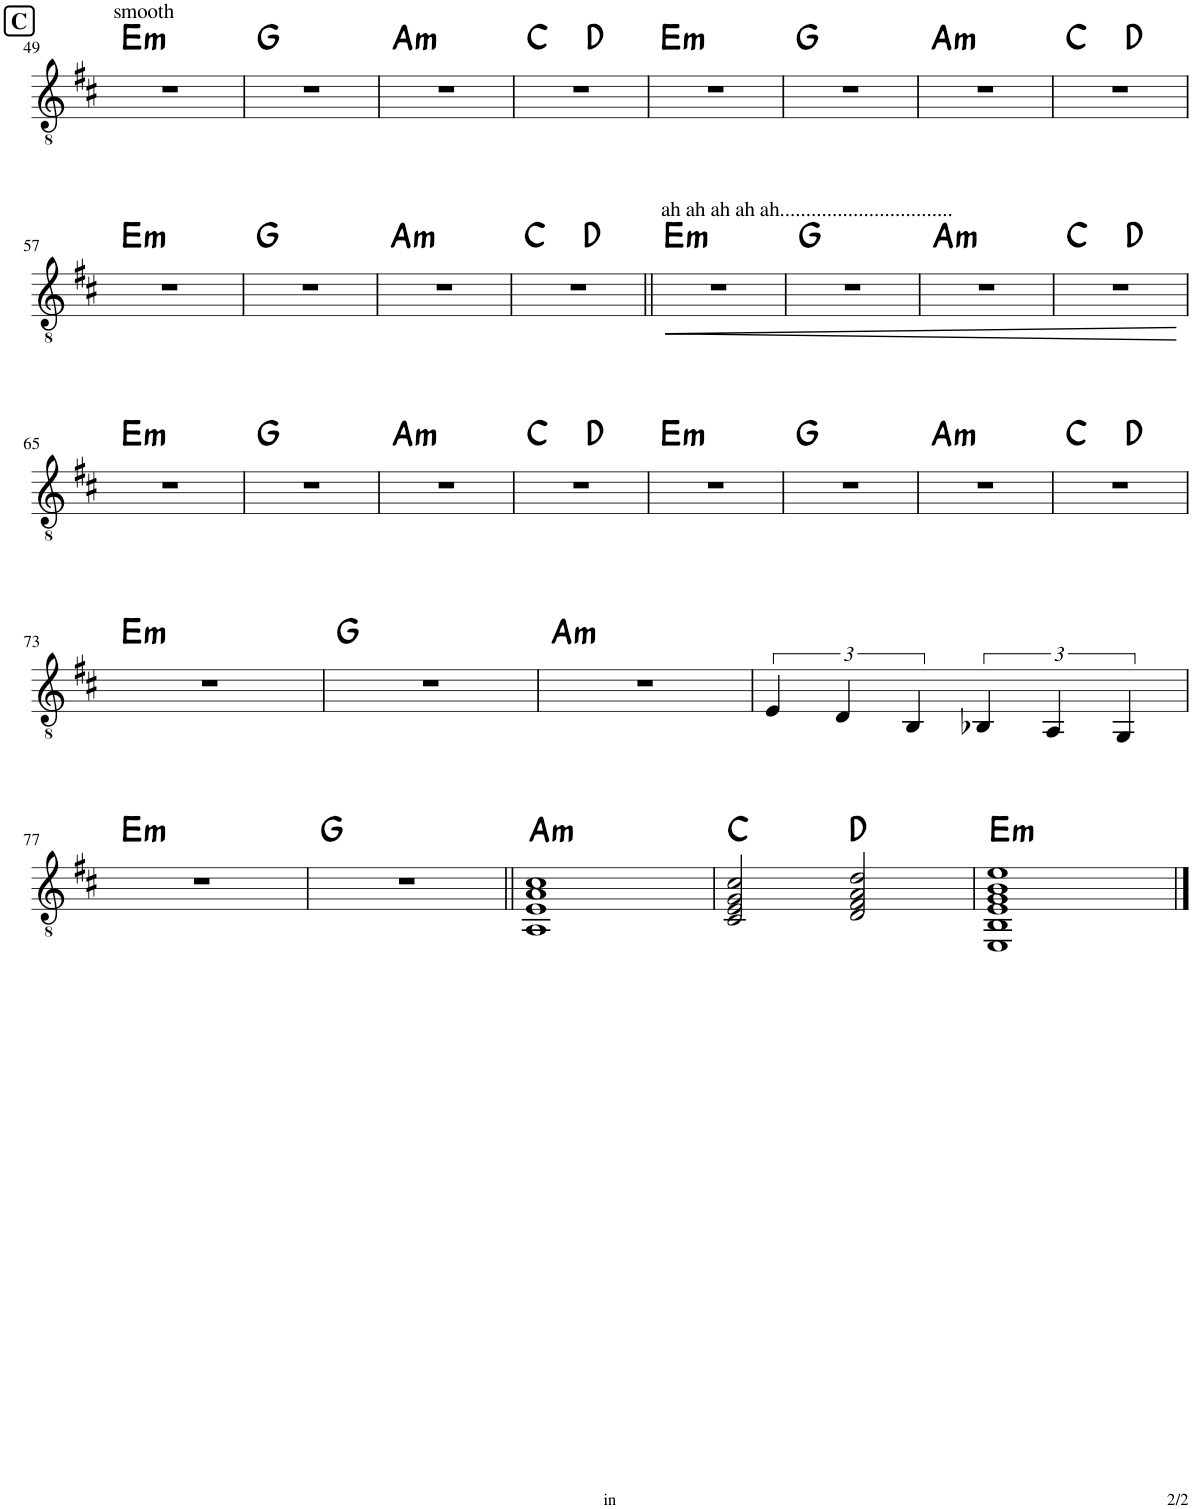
**kern	**dynam	**harte
*part1	*part1	*part1
*staff1	*staff1	*
*I"Classical Guitar	*	*
*I'Guit.	*	*
!!LO:PB:g=z
*clefGv2	*	*
*k[f#c#]	*	*
*M4/4	*	*
!!LO:REH:place=s1:a:B:cj:fs=11:t=C
=49	=49	=49
!LO:TX:a:t=smooth	!	!LO:H:kt=m
1r	.	E:min
=50	=50	=50
1r	.	G:maj
=51	=51	=51
!	!	!LO:H:kt=m
1r	.	A:min
=52	=52	=52
*^	*	*
1r	2ryy	.	C:maj
.	2ryy	.	D:maj
=53	=53	=53	=53
!	!	!	!LO:H:kt=m
*v	*v	*	*
1r	.	E:min
=54	=54	=54
1r	.	G:maj
=55	=55	=55
!	!	!LO:H:kt=m
1r	.	A:min
=56	=56	=56
*^	*	*
1r	2ryy	.	C:maj
.	2ryy	.	D:maj
!!LO:LB:g=z	!!
=57	=57	=57	=57
!	!	!	!LO:H:kt=m
*v	*v	*	*
1r	.	E:min
=58	=58	=58
1r	.	G:maj
=59	=59	=59
!	!	!LO:H:kt=m
1r	.	A:min
=60	=60	=60
*^	*	*
1r	2ryy	.	C:maj
.	2ryy	.	D:maj
=61||	=61||	=61||	=61||
!LO:TX:a:t=ah ah ah ah ah.................................	!	!	!
!	!	!LO:HP:b	!LO:H:kt=m
*v	*v	*	*
1r	<	E:min
=62	=62	=62
1r	.	G:maj
=63	=63	=63
!	!	!LO:H:kt=m
1r	.	A:min
=64	=64	=64
*^	*	*
1r	2ryy	.	C:maj
.	2ryy	.	D:maj
.	.	[	.
!!LO:LB:g=z	!!
=65	=65	=65	=65
!	!	!	!LO:H:kt=m
*v	*v	*	*
1r	.	E:min
=66	=66	=66
1r	.	G:maj
=67	=67	=67
!	!	!LO:H:kt=m
1r	.	A:min
=68	=68	=68
*^	*	*
1r	2ryy	.	C:maj
.	2ryy	.	D:maj
=69	=69	=69	=69
!	!	!	!LO:H:kt=m
*v	*v	*	*
1r	.	E:min
=70	=70	=70
1r	.	G:maj
=71	=71	=71
!	!	!LO:H:kt=m
1r	.	A:min
=72	=72	=72
*^	*	*
1r	2ryy	.	C:maj
.	2ryy	.	D:maj
!!LO:LB:g=z	!!
=73	=73	=73	=73
!	!	!	!LO:H:kt=m
*v	*v	*	*
1r	.	E:min
=74	=74	=74
1r	.	G:maj
=75	=75	=75
!	!	!LO:H:kt=m
1r	.	A:min
=76	=76	=76
6E/	.	.
6D/	.	.
6BB/	.	.
6BB-X/	.	.
6AA/	.	.
6GG/	.	.
!!LO:LB:g=z
=77	=77	=77
!	!	!LO:H:kt=m
1r	.	E:min
=78	=78	=78
1r	.	G:maj
=79||	=79||	=79||
!	!	!LO:H:kt=m
1AA 1E 1A 1c#	.	A:min
=80	=80	=80
2C#/ 2E/ 2G/ 2c#/	.	C:maj
2D/ 2F#/ 2A/ 2d/	.	D:maj
=81	=81	=81
!	!	!LO:H:kt=m
1EE 1BB 1E 1G 1B 1e	.	E:min
==	==	==
*-	*-	*-
